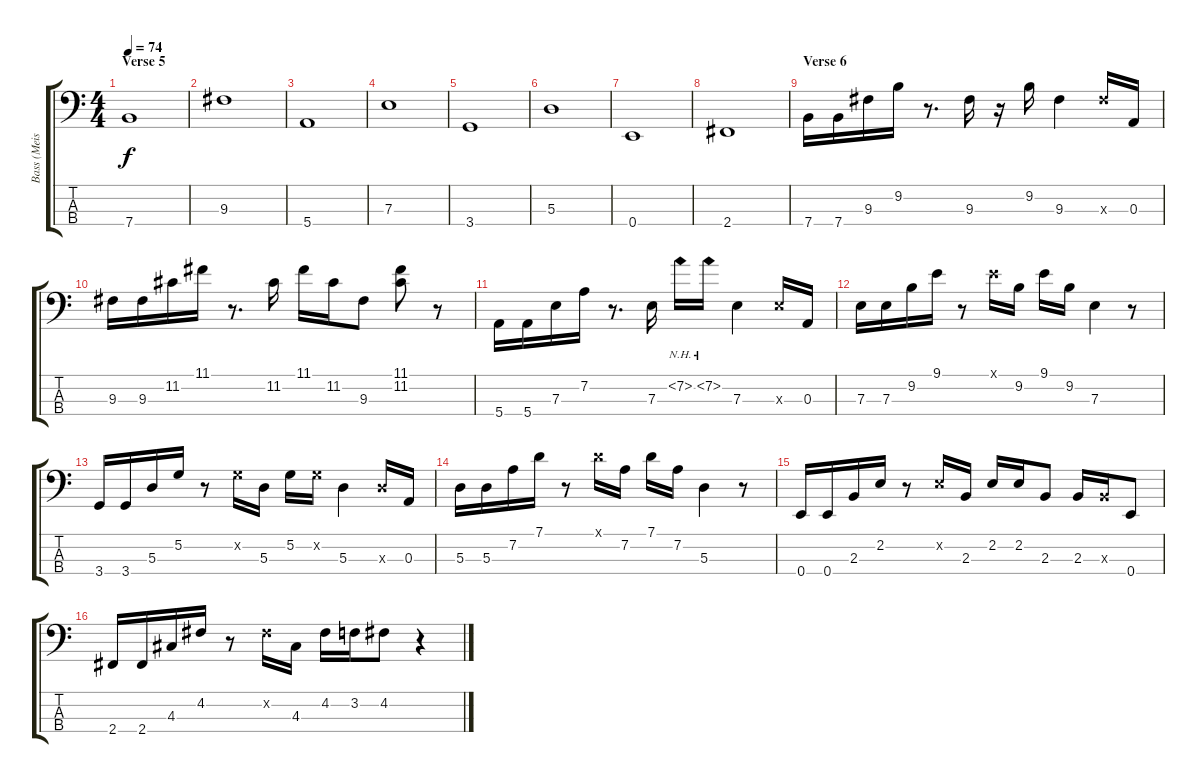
\track ("Bass (Meisner)" "Bass (Meis") {instrument slapbass1}
\staff {score tabs}
\tuning (G2 D2 A1 E1) {hide}
\ts (4 4)
\section ("" "Verse 5")
\tempo 74
\clef f4
\ks c
7.4.1{dy f} |
9.3.1 |
5.4.1 |
7.3.1 |
3.4.1 |
5.3.1 |
0.4.1 |
2.4.1 |
\section ("" "Verse 6")
7.4.16 7.4.16 9.3.16 9.2.16 r.8{d} 9.3.16 r.16 9.2.16 9.3.4 9.3{x}.16 0.3.16 |
9.3.16 9.3.16 11.2.16 11.1.16 r.8{d} 11.2.16 11.1.16 11.2.16 9.3.8 (11.1 11.2).8 r.8 |
5.4.16 5.4.16 7.3.16 7.2.16 r.8{d} 7.3.16 7.2{nh}.16 7.2{nh}.16 7.3.4 7.3{x}.16 0.3.16 |
7.3.16 7.3.16 9.2.16 9.1.16 r.8 9.1{x}.16 9.2.16 9.1.16 9.2.16 7.3.4 r.8 |
3.4.16 3.4.16 5.3.16 5.2.16 r.8 5.2{x}.16 5.3.16 5.2.16 5.2{x}.16 5.3.4 5.3{x}.16 0.3.16 |
5.3.16 5.3.16 7.2.16 7.1.16 r.8 7.1{x}.16 7.2.16 7.1.16 7.2.16 5.3.4 r.8 |
0.4.16 0.4.16 2.3.16 2.2.16 r.8 2.2{x}.16 2.3.16 2.2.16 2.2.16 2.3.8 2.3.16 2.3{x}.16 0.4.8 |
2.4.16 2.4.16 4.3.16 4.2.16 r.8 4.2{x}.16 4.3.16 4.2.16 3.2.16 4.2.8 r.4
